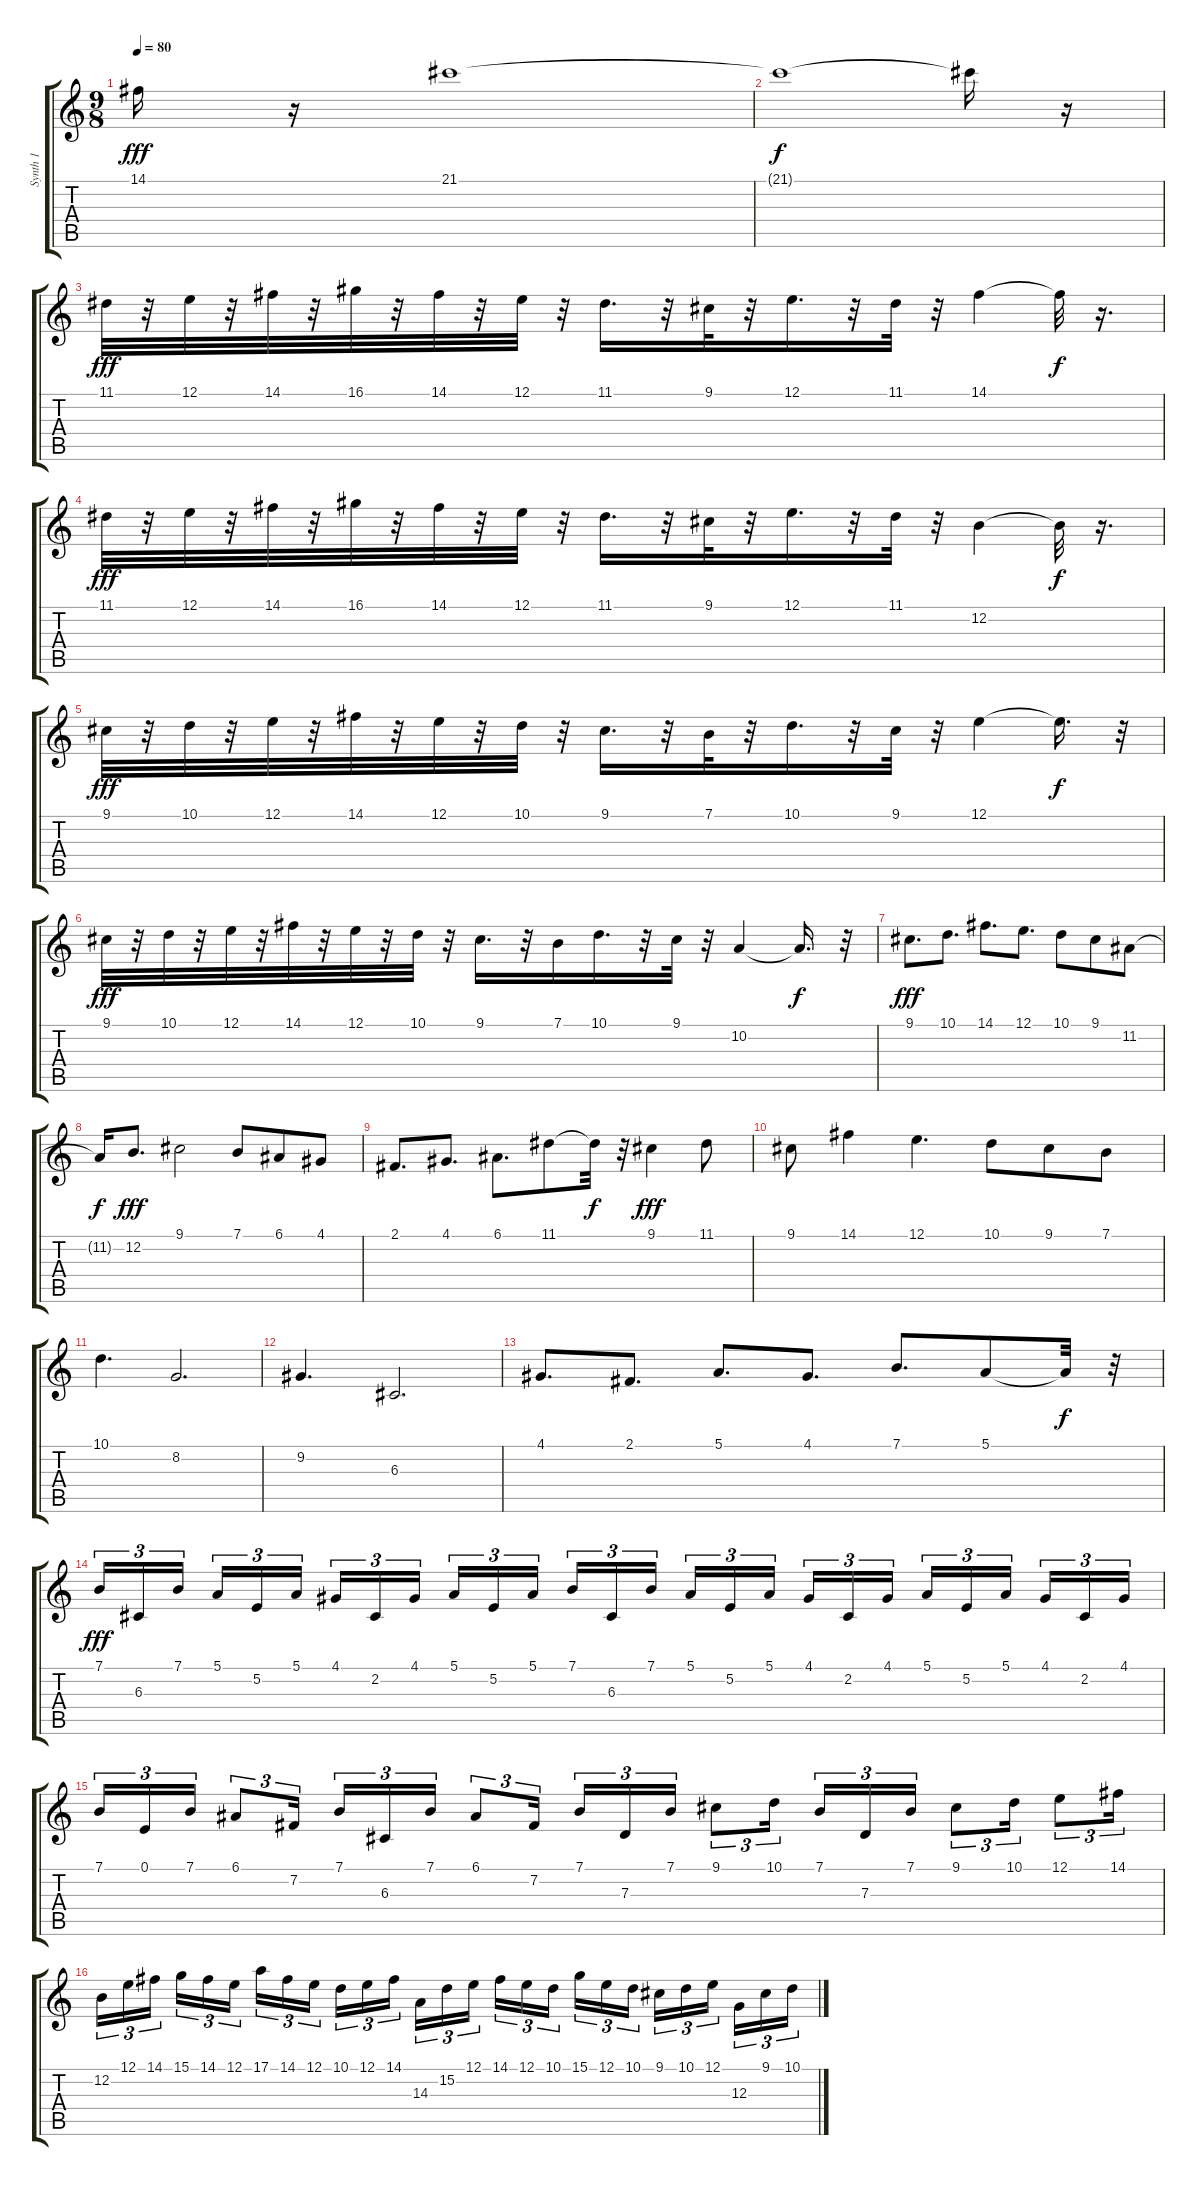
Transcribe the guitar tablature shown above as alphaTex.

\track ("Synth 1" "Synth 1") {instrument lead8bassandlead}
\staff {score tabs}
\tuning (E4 B3 G3 D3 A2 E2) {hide}
\ts (9 8)
\tempo 80
\clef g2
\ks c
14.1.16{dy fff} r.16 21.1.1 |
21.1{t}.1{dy f} 21.1{t}.16 r.16 |
11.1.32{dy fff instrument lead8bassandlead} r.32 12.1.32 r.32 14.1.32 r.32 16.1.32 r.32 14.1.32 r.32 12.1.32 r.32 11.1.16{d} r.32 9.1.32 r.32 12.1.16{d} r.32 11.1.32 r.32 14.1.4 14.1{t}.32{dy f} r.16{d} |
11.1.32{dy fff} r.32 12.1.32 r.32 14.1.32 r.32 16.1.32 r.32 14.1.32 r.32 12.1.32 r.32 11.1.16{d} r.32 9.1.32 r.32 12.1.16{d} r.32 11.1.32 r.32 12.2.4 12.2{t}.32{dy f} r.16{d} |
9.1.32{dy fff} r.32 10.1.32 r.32 12.1.32 r.32 14.1.32 r.32 12.1.32 r.32 10.1.32 r.32 9.1.16{d} r.32 7.1.32 r.32 10.1.16{d} r.32 9.1.32 r.32 12.1.4 12.1{t}.16{d dy f} r.32 |
9.1.32{dy fff} r.32 10.1.32 r.32 12.1.32 r.32 14.1.32 r.32 12.1.32 r.32 10.1.32 r.32 9.1.16{d} r.32 7.1.16 10.1.16{d} r.32 9.1.32 r.32 10.2.4 10.2{t}.16{d dy f} r.32 |
9.1.8{d dy fff} 10.1.8{d} 14.1.8{d} 12.1.8{d} 10.1.8 9.1.8 11.2.8 |
11.2{t}.16{dy f} 12.2.8{d dy fff} 9.1.2 7.1.8 6.1.8 4.1.8 |
2.1.8{d} 4.1.8{d} 6.1.8{d} 11.1.8 11.1{t}.32{dy f} r.32 9.1.4{dy fff} 11.1.8 |
9.1.8 14.1.4 12.1.4{d} 10.1.8 9.1.8 7.1.8 |
10.1.4{d} 8.2.2{d} |
9.2.4{d} 6.3.2{d} |
4.1.8{d} 2.1.8{d} 5.1.8{d} 4.1.8{d} 7.1.8{d} 5.1.8 5.1{t}.32{dy f} r.32 |
7.1.16{tu (3 2) dy fff} 6.3.16{tu (3 2)} 7.1.16{tu (3 2) beam splitsecondary} 5.1.16{tu (3 2)} 5.2.16{tu (3 2)} 5.1.16{tu (3 2) beam splitsecondary} 4.1.16{tu (3 2)} 2.2.16{tu (3 2)} 4.1.16{tu (3 2)} 5.1.16{tu (3 2)} 5.2.16{tu (3 2)} 5.1.16{tu (3 2) beam splitsecondary} 7.1.16{tu (3 2)} 6.3.16{tu (3 2)} 7.1.16{tu (3 2) beam splitsecondary} 5.1.16{tu (3 2)} 5.2.16{tu (3 2)} 5.1.16{tu (3 2)} 4.1.16{tu (3 2)} 2.2.16{tu (3 2)} 4.1.16{tu (3 2) beam splitsecondary} 5.1.16{tu (3 2)} 5.2.16{tu (3 2)} 5.1.16{tu (3 2) beam splitsecondary} 4.1.16{tu (3 2)} 2.2.16{tu (3 2)} 4.1.16{tu (3 2)} |
7.1.16{tu (3 2)} 0.1.16{tu (3 2)} 7.1.16{tu (3 2)} 6.1.8{tu (3 2)} 7.2.16{tu (3 2) beam splitsecondary} 7.1.16{tu (3 2)} 6.3.16{tu (3 2)} 7.1.16{tu (3 2)} 6.1.8{tu (3 2)} 7.2.16{tu (3 2) beam splitsecondary} 7.1.16{tu (3 2)} 7.3.16{tu (3 2)} 7.1.16{tu (3 2)} 9.1.8{tu (3 2)} 10.1.16{tu (3 2)} 7.1.16{tu (3 2)} 7.3.16{tu (3 2)} 7.1.16{tu (3 2)} 9.1.8{tu (3 2)} 10.1.16{tu (3 2)} 12.1.8{tu (3 2)} 14.1.16{tu (3 2)} |
12.2.16{tu (3 2)} 12.1.16{tu (3 2)} 14.1.16{tu (3 2) beam splitsecondary} 15.1.16{tu (3 2)} 14.1.16{tu (3 2)} 12.1.16{tu (3 2) beam splitsecondary} 17.1.16{tu (3 2)} 14.1.16{tu (3 2)} 12.1.16{tu (3 2)} 10.1.16{tu (3 2)} 12.1.16{tu (3 2)} 14.1.16{tu (3 2) beam splitsecondary} 14.3.16{tu (3 2)} 15.2.16{tu (3 2)} 12.1.16{tu (3 2) beam splitsecondary} 14.1.16{tu (3 2)} 12.1.16{tu (3 2)} 10.1.16{tu (3 2)} 15.1.16{tu (3 2)} 12.1.16{tu (3 2)} 10.1.16{tu (3 2) beam splitsecondary} 9.1.16{tu (3 2)} 10.1.16{tu (3 2)} 12.1.16{tu (3 2) beam splitsecondary} 12.3.16{tu (3 2)} 9.1.16{tu (3 2)} 10.1.16{tu (3 2)}
